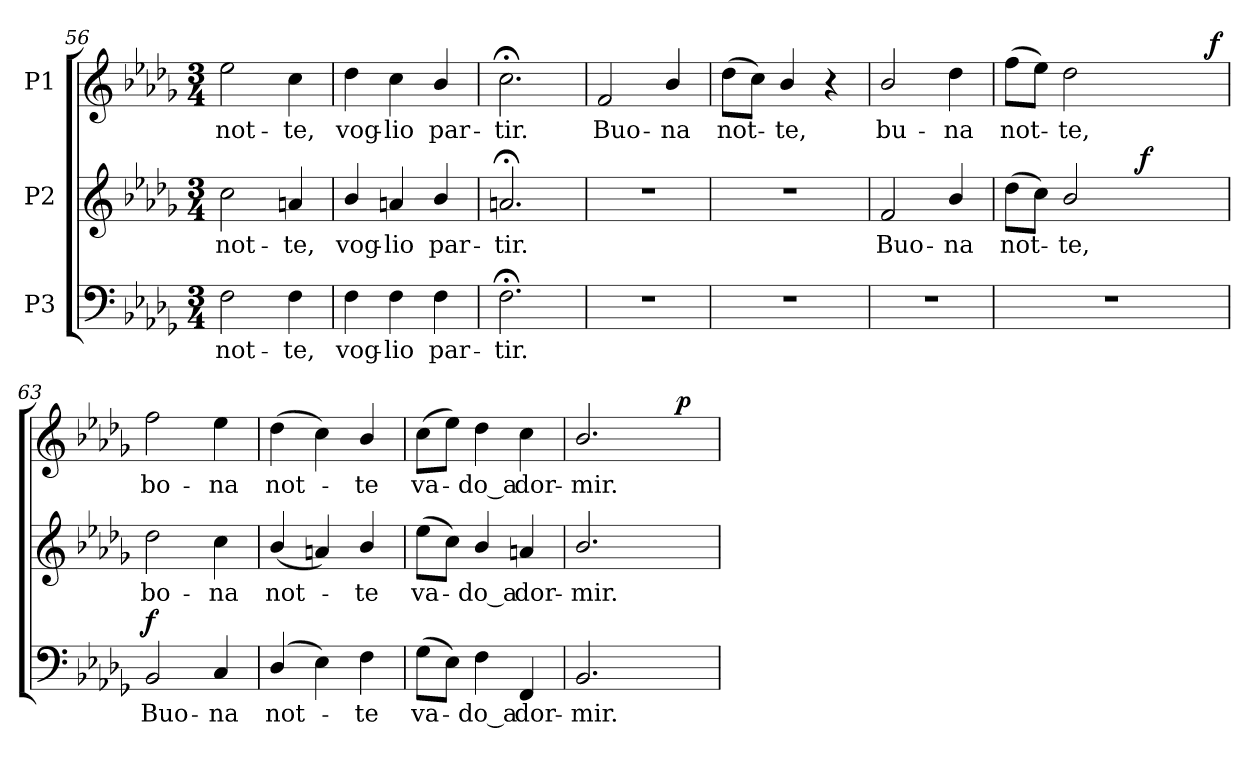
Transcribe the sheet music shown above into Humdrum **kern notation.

**kern	**text	**dynam	**kern	**text	**dynam	**kern	**text	**dynam
*part3	*part3	*part3	*part2	*part2	*part2	*part1	*part1	*part1
*staff3	*staff3	*staff3	*staff2	*staff2	*staff2	*staff1	*staff1	*staff1
*I"P3	*	*	*I"P2	*	*	*I"P1	*	*
*clefF4	*	*	*clefG2	*	*	*clefG2	*	*
*k[b-e-a-d-g-]	*	*	*k[b-e-a-d-g-]	*	*	*k[b-e-a-d-g-]	*	*
*D-:	*	*	*D-:	*	*	*D-:	*	*
*M3/4	*	*	*M3/4	*	*	*M3/4	*	*
=56	=56	=56	=56	=56	=56	=56	=56	=56
!	!LO:LY:b:color=#000000	!	!	!	!	!	!	!
!	!	!	!	!LO:LY:b:color=#000000	!	!	!	!
!	!	!	!	!	!	!	!LO:LY:b:color=#000000	!
2Fi\	not-	.	2cci\	not-	.	2ee-i\	not-	.
!	!LO:LY:b:color=#000000	!	!	!	!	!	!	!
!	!	!	!	!LO:LY:b:color=#000000	!	!	!	!
!	!	!	!	!	!	!	!LO:LY:b:color=#000000	!
4Fi\	-te,	.	4ani/	-te,	.	4cci\	-te,	.
=57	=57	=57	=57	=57	=57	=57	=57	=57
!	!LO:LY:b:color=#000000	!	!	!	!	!	!	!
!	!	!	!	!LO:LY:b:color=#000000	!	!	!	!
!	!	!	!	!	!	!	!LO:LY:b:color=#000000	!
4Fi\	vog-	.	4b-i/	vog-	.	4dd-i\	vog-	.
!	!LO:LY:b:color=#000000	!	!	!	!	!	!	!
!	!	!	!	!LO:LY:b:color=#000000	!	!	!	!
!	!	!	!	!	!	!	!LO:LY:b:color=#000000	!
4Fi\	-lio	.	4ani/	-lio	.	4cci\	-lio	.
!	!LO:LY:b:color=#000000	!	!	!	!	!	!	!
!	!	!	!	!LO:LY:b:color=#000000	!	!	!	!
!	!	!	!	!	!	!	!LO:LY:b:color=#000000	!
4Fi\	par-	.	4b-i/	par-	.	4b-i/	par-	.
=58	=58	=58	=58	=58	=58	=58	=58	=58
!	!LO:LY:b:color=#000000	!	!	!	!	!	!	!
!	!	!	!	!LO:LY:b:color=#000000	!	!	!	!
!	!	!	!	!	!	!	!LO:LY:b:color=#000000	!
2.F;i\	-tir.	.	2.an;i/	-tir.	.	2.cc;i\	-tir.	.
!!LO:LB:g=z
=59	=59	=59	=59	=59	=59	=59	=59	=59
!LO:N:vis=1	!	!	!LO:N:vis=1	!	!	!	!	!
!	!	!	!	!	!	!	!LO:LY:b:color=#000000	!
2.r	.	.	2.r	.	.	2fi/	Buo-	.
!	!	!	!	!	!	!	!LO:LY:b:color=#000000	!
.	.	.	.	.	.	4b-i/	-na	.
=60	=60	=60	=60	=60	=60	=60	=60	=60
!LO:N:vis=1	!	!	!LO:N:vis=1	!	!	!	!	!
!	!	!	!	!	!	!	!LO:LY:b:color=#000000	!
2.r	.	.	2.r	.	.	(8dd-i\L	not-	.
.	.	.	.	.	.	8cci\J)	.	.
!	!	!	!	!	!	!	!LO:LY:b:color=#000000	!
.	.	.	.	.	.	4b-i/	-te,	.
.	.	.	.	.	.	4r	.	.
=61	=61	=61	=61	=61	=61	=61	=61	=61
!LO:N:vis=1	!	!	!	!	!	!	!	!
!	!	!	!	!LO:LY:b:color=#000000	!	!	!	!
!	!	!	!	!	!	!	!LO:LY:b:color=#000000	!
2.r	.	.	2fi/	Buo-	.	2b-i/	bu-	.
!	!	!	!	!LO:LY:b:color=#000000	!	!	!	!
!	!	!	!	!	!	!	!LO:LY:b:color=#000000	!
.	.	.	4b-i/	-na	.	4dd-i\	-na	.
=62	=62	=62	=62	=62	=62	=62	=62	=62
!LO:N:vis=1	!	!	!	!	!	!	!	!
!	!	!	!	!LO:LY:b:color=#000000	!	!	!	!
!	!	!	!	!	!	!	!LO:LY:b:color=#000000	!
*	*	*	*^	*	*	*^	*	*
2.r	.	.	(8dd-i\L	2ryy	not-	.	(8ffi\L	2ryy	not-	.
.	.	.	8cci\J)	.	.	.	8ee-i\J)	.	.	.
!	!	!	!	!	!LO:LY:b:color=#000000	!	!	!	!	!
!	!	!	!	!	!	!	!	!	!LO:LY:b:color=#000000	!
.	.	.	2b-i/	.	-te,	.	2dd-i\	.	-te,	.
.	.	.	.	16ryy	.	.	.	8ryy	.	.
.	.	.	.	64ryy	.	.	.	.	.	.
.	.	.	.	256ryy	.	.	.	.	.	.
.	.	.	.	1024ryy	.	.	.	.	.	.
.	.	.	.	8ryy	.	f	.	.	.	.
.	.	.	.	.	.	.	.	16ryy	.	.
.	.	.	.	.	.	.	.	32ryy	.	.
.	.	.	.	32ryy	.	.	.	.	.	.
.	.	.	.	.	.	.	.	64ryy	.	.
.	.	.	.	.	.	.	.	128...ryy	.	.
.	.	.	.	128ryy	.	.	.	.	.	.
.	.	.	.	512.ryy	.	.	.	.	.	.
.	.	.	.	.	.	.	.	1024ryy	.	f
*	*	*	*v	*v	*	*	*	*	*	*
*	*	*	*	*	*	*v	*v	*	*
=63	=63	=63	=63	=63	=63	=63	=63	=63
*	*	*	*^	*	*	*^	*	*
!	!LO:LY:b:color=#000000	!	!	!	!	!	!	!	!	!
*	*	*	*v	*v	*	*	*	*	*	*
*	*	*	*	*	*	*v	*v	*	*
*	*	*	*^	*	*	*^	*	*
!	!	!	!	!	!LO:LY:b:color=#000000	!	!	!	!	!
*	*	*	*v	*v	*	*	*	*	*	*
*	*	*	*	*	*	*v	*v	*	*
*	*	*	*^	*	*	*^	*	*
!	!	!	!	!	!	!	!	!	!LO:LY:b:color=#000000	!
*	*	*	*v	*v	*	*	*	*	*	*
*	*	*	*	*	*	*v	*v	*	*
2BB-i/	Buo-	f	2dd-i\	bo-	.	2ffi\	bo-	.
!	!LO:LY:b:color=#000000	!	!	!	!	!	!	!
!	!	!	!	!LO:LY:b:color=#000000	!	!	!	!
!	!	!	!	!	!	!	!LO:LY:b:color=#000000	!
4Ci/	-na	.	4cci\	-na	.	4ee-i\	-na	.
=64	=64	=64	=64	=64	=64	=64	=64	=64
!	!LO:LY:b:color=#000000	!	!	!	!	!	!	!
!	!	!	!	!LO:LY:b:color=#000000	!	!	!	!
!	!	!	!	!	!	!	!LO:LY:b:color=#000000	!
(4D-i/	not-	.	(4b-i/	not-	.	(4dd-i\	not-	.
4E-i\)	.	.	4ani/)	.	.	4cci\)	.	.
!	!LO:LY:b:color=#000000	!	!	!	!	!	!	!
!	!	!	!	!LO:LY:b:color=#000000	!	!	!	!
!	!	!	!	!	!	!	!LO:LY:b:color=#000000	!
4Fi\	-te	.	4b-i/	-te	.	4b-i/	-te	.
=65	=65	=65	=65	=65	=65	=65	=65	=65
!	!LO:LY:b:color=#000000	!	!	!	!	!	!	!
!	!	!	!	!LO:LY:b:color=#000000	!	!	!	!
!	!	!	!	!	!	!	!LO:LY:b:color=#000000	!
(8G-i\L	va-	.	(8ee-i\L	va-	.	(8cci\L	va-	.
8E-i\J)	.	.	8cci\J)	.	.	8ee-i\J)	.	.
!	!LO:LY:b:color=#000000	!	!	!	!	!	!	!
!	!	!	!	!LO:LY:b:color=#000000	!	!	!	!
!	!	!	!	!	!	!	!LO:LY:b:color=#000000	!
4Fi\	-do_a	.	4b-i/	-do_a	.	4dd-i\	-do_a	.
!	!LO:LY:b:color=#000000	!	!	!	!	!	!	!
!	!	!	!	!LO:LY:b:color=#000000	!	!	!	!
!	!	!	!	!	!	!	!LO:LY:b:color=#000000	!
4FFi/	dor-	.	4ani/	dor-	.	4cci\	dor-	.
=66	=66	=66	=66	=66	=66	=66	=66	=66
!	!LO:LY:b:color=#000000	!	!	!	!	!	!	!
!	!	!	!	!LO:LY:b:color=#000000	!	!	!	!
!	!	!	!	!	!	!	!LO:LY:b:color=#000000	!
*	*	*	*	*	*	*^	*	*
2.BB-i/	-mir.	.	2.b-i/	-mir.	.	2.b-i/	2ryy	-mir.	.
.	.	.	.	.	.	.	16ryy	.	.
.	.	.	.	.	.	.	64...ryy	.	.
.	.	.	.	.	.	.	8ryy	.	p
.	.	.	.	.	.	.	32ryy	.	.
.	.	.	.	.	.	.	512ryy	.	.
*	*	*	*	*	*	*v	*v	*	*
=	=	=	=	=	=	=	=	=
*-	*-	*-	*-	*-	*-	*-	*-	*-
